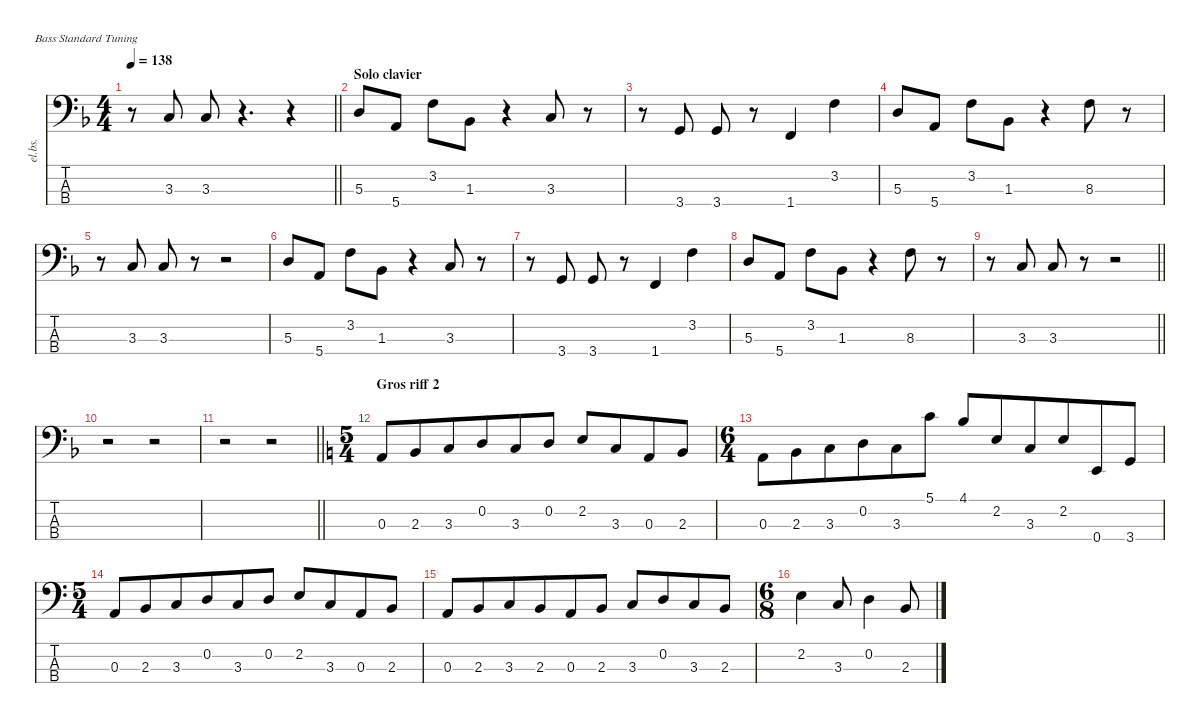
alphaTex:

\defaultSystemsLayout 4
\hideDynamics
\bracketExtendMode nobrackets
\track ("Basse" "el.bs.") {instrument electricbassfinger}
\staff {score tabs}
\tuning (G2 D2 A1 E1)
\ts (4 4)
\tempo 138
\clef f4
\barLineRight lightlight
\ks dminor
r.8{dy f} 3.3{acc forcenatural}.8 3.3{acc forcenatural}.8 r.4{d} r.4 |
\section ("" "Solo clavier")
5.3{acc forcenatural}.8 5.4{acc forcenatural}.8 3.2{acc forcenatural}.8 1.3{acc b}.8 r.4 3.3{acc forcenatural}.8 r.8 |
r.8 3.4{acc forcenatural}.8 3.4{acc forcenatural}.8 r.8 1.4{acc forcenatural}.4 3.2{acc forcenatural}.4 |
5.3{acc forcenatural}.8 5.4{acc forcenatural}.8 3.2{acc forcenatural}.8 1.3{acc b}.8 r.4 8.3{acc forcenatural}.8 r.8 |
r.8 3.3{acc forcenatural}.8 3.3{acc forcenatural}.8 r.8 r.2 |
5.3{acc forcenatural}.8 5.4{acc forcenatural}.8 3.2{acc forcenatural}.8 1.3{acc b}.8 r.4 3.3{acc forcenatural}.8 r.8 |
r.8 3.4{acc forcenatural}.8 3.4{acc forcenatural}.8 r.8 1.4{acc forcenatural}.4 3.2{acc forcenatural}.4 |
5.3{acc forcenatural}.8 5.4{acc forcenatural}.8 3.2{acc forcenatural}.8 1.3{acc b}.8 r.4 8.3{acc forcenatural}.8 r.8 |
\barLineRight lightlight
r.8 3.3{acc forcenatural}.8 3.3{acc forcenatural}.8 r.8 r.2 |
r.2 r.2 |
\barLineRight lightlight
r.2 r.2 |
\ts (5 4)
\beaming (8 6 4)
\section ("" "Gros riff 2")
\ks aminor
0.3.8 2.3.8 3.3.8 0.2.8 3.3.8 0.2.8 2.2.8 3.3.8 0.3.8 2.3.8 |
\ts (6 4)
\beaming (8 6 6)
0.3.8 2.3.8 3.3.8 0.2.8 3.3.8 5.1.8 4.1.8 2.2.8 3.3.8 2.2.8 0.4.8 3.4.8 |
\ts (5 4)
\beaming (8 6 4)
0.3.8 2.3.8 3.3.8 0.2.8 3.3.8 0.2.8 2.2.8 3.3.8 0.3.8 2.3.8 |
0.3.8 2.3.8 3.3.8 2.3.8 0.3.8 2.3.8 3.3.8 0.2.8 3.3.8 2.3.8 |
\ts (6 8)
\beaming (8 3 3)
2.2.4 3.3.8 0.2.4 2.3.8
